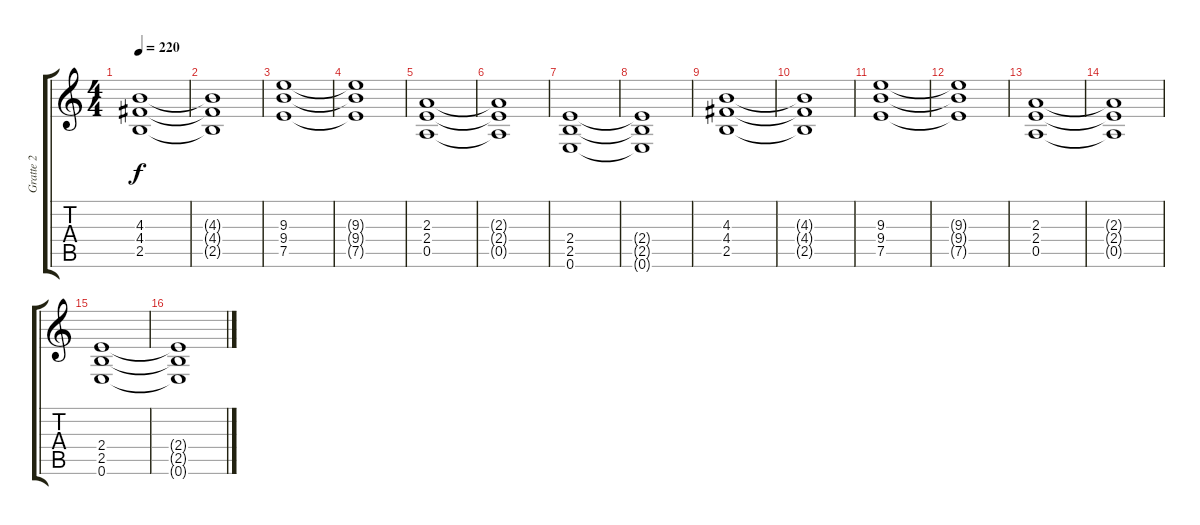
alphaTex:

\track ("Gratte 2" "Gratte 2") {instrument distortionguitar}
\staff {score tabs}
\tuning (E4 B3 G3 D3 A2 E2) {hide}
\ts (4 4)
\tempo 220
\clef g2
\ks c
(4.3 4.4 2.5).1{dy f} |
(4.3{t} 4.4{t} 2.5{t}).1 |
(9.3 9.4 7.5).1 |
(9.3{t} 9.4{t} 7.5{t}).1 |
(2.3 2.4 0.5).1 |
(2.3{t} 2.4{t} 0.5{t}).1 |
(2.4 2.5 0.6).1 |
(2.4{t} 2.5{t} 0.6{t}).1 |
(4.3 4.4 2.5).1 |
(4.3{t} 4.4{t} 2.5{t}).1 |
(9.3 9.4 7.5).1 |
(9.3{t} 9.4{t} 7.5{t}).1 |
(2.3 2.4 0.5).1 |
(2.3{t} 2.4{t} 0.5{t}).1 |
(2.4 2.5 0.6).1 |
(2.4{t} 2.5{t} 0.6{t}).1
